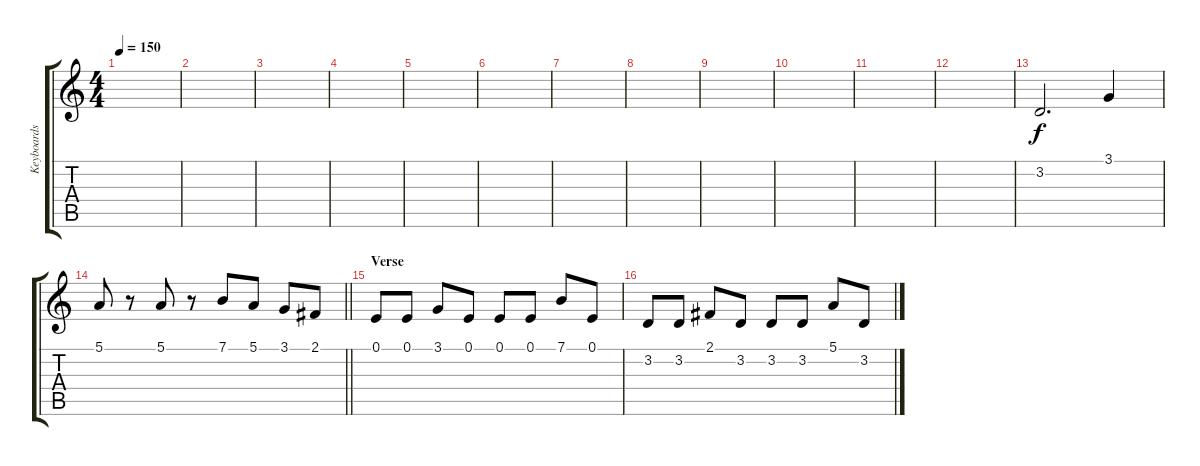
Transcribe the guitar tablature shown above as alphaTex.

\track ("Keyboards" "Keyboards") {instrument stringensemble1}
\staff {score tabs}
\tuning (E4 B3 G3 D3 A2 E2) {hide}
\ts (4 4)
\tempo 150
\clef g2
\ks c
|
|
|
|
|
|
|
|
|
|
|
|
3.2.2{d} 3.1.4 |
\barLineRight lightlight
5.1.8 r.8 5.1.8 r.8 7.1.8 5.1.8 3.1.8 2.1.8 |
\section ("" "Verse")
0.1.8 0.1.8 3.1.8 0.1.8 0.1.8 0.1.8 7.1.8 0.1.8 |
3.2.8 3.2.8 2.1.8 3.2.8 3.2.8 3.2.8 5.1.8 3.2.8
